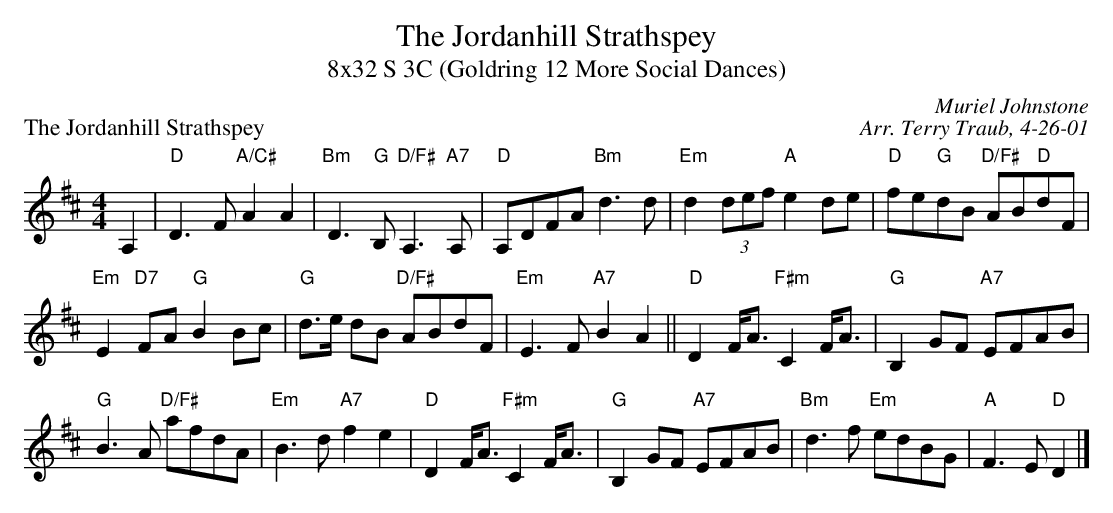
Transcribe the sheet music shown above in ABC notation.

X:1
T: The Jordanhill Strathspey
T: 8x32 S 3C (Goldring 12 More Social Dances)
P: The Jordanhill Strathspey
C: Muriel Johnstone
C: Arr. Terry Traub, 4-26-01
M: 4/4
L: 1/8
K: D
A,2|"D"D3 F "A/C#"A2 A2 | "Bm"D3 "G"B, "D/F#"A,3 "A7"A,|"D"A,DFA "Bm"d3 d|"Em"d2 (3def "A"e2 de|"D"fe"G"dB "D/F#"AB"D"dF|
"Em"E2 "D7"FA "G"B2 Bc|"G"d>e dB "D/F#"ABdF|"Em"E3 F "A7"B2 A2 || "D"D2 F<A "F#m"C2 F<A|"G"B,2 GF "A7"EFAB|
"G"B3 A "D/F#"afdA|"Em"B3 d "A7"f2 e2|"D"D2 F<A "F#m"C2 F<A|"G"B,2 GF "A7"EFAB|"Bm"d3 f "Em"edBG|"A"F3 E "D"D2 |]
